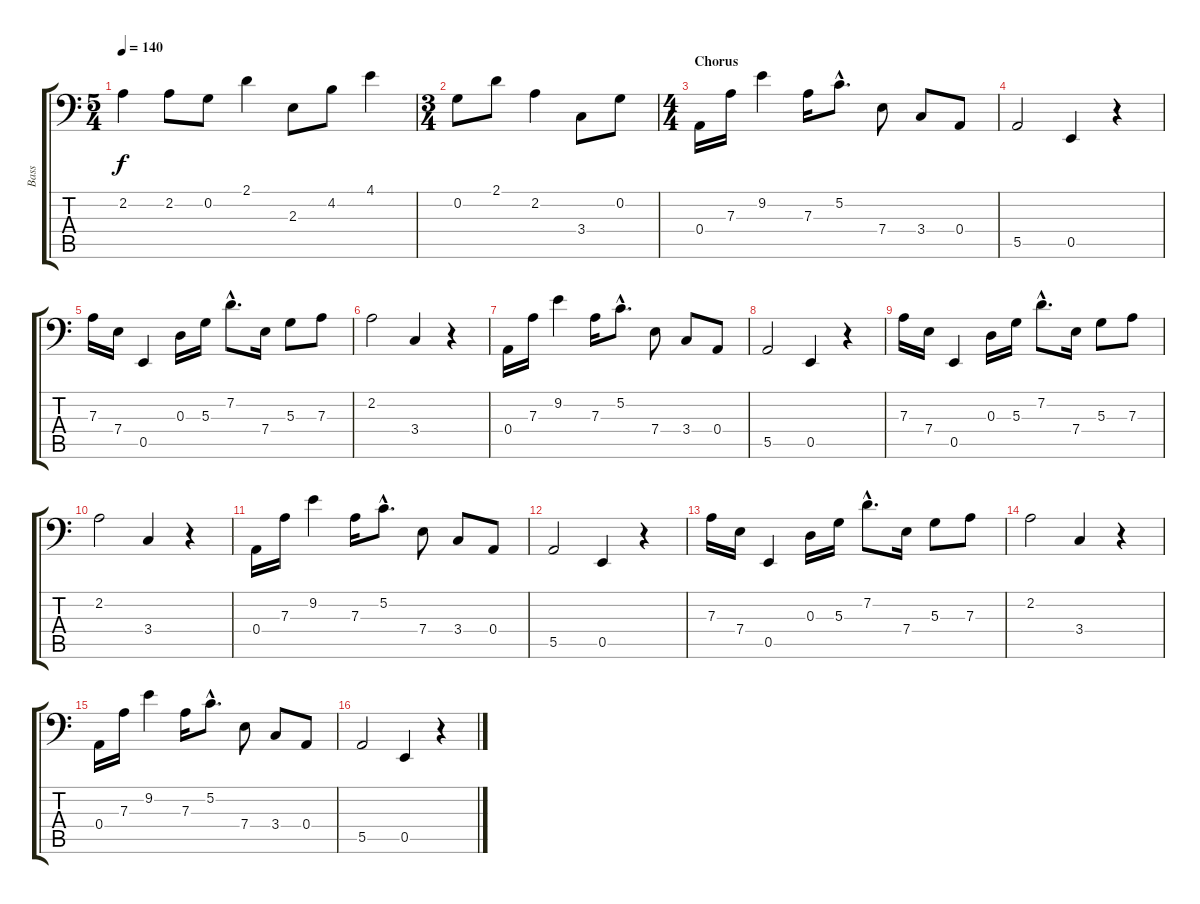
\track ("Bass" "Bass") {instrument electricbassfinger}
\staff {score tabs}
\tuning (C3 G2 D2 A1 E1 B0) {hide}
\ts (5 4)
\tempo 140
\clef f4
\ks c
2.2.4{dy f} 2.2.8 0.2.8 2.1.4 2.3.8 4.2.8 4.1.4 |
\ts (3 4)
0.2.8 2.1.8 2.2.4 3.4.8 0.2.8 |
\ts (4 4)
\section ("" "Chorus")
0.4.16 7.3.16 9.2.4 7.3.16 5.2{hac}.8{d} 7.4.8 3.4.8 0.4.8 |
5.5.2 0.5.4 r.4 |
7.3.16 7.4.16 0.5.4 0.3.16 5.3.16 7.2{hac}.8{d} 7.4.16 5.3.8 7.3.8 |
2.2.2 3.4.4 r.4 |
0.4.16 7.3.16 9.2.4 7.3.16 5.2{hac}.8{d} 7.4.8 3.4.8 0.4.8 |
5.5.2 0.5.4 r.4 |
7.3.16 7.4.16 0.5.4 0.3.16 5.3.16 7.2{hac}.8{d} 7.4.16 5.3.8 7.3.8 |
2.2.2 3.4.4 r.4 |
0.4.16 7.3.16 9.2.4 7.3.16 5.2{hac}.8{d} 7.4.8 3.4.8 0.4.8 |
5.5.2 0.5.4 r.4 |
7.3.16 7.4.16 0.5.4 0.3.16 5.3.16 7.2{hac}.8{d} 7.4.16 5.3.8 7.3.8 |
2.2.2 3.4.4 r.4 |
0.4.16 7.3.16 9.2.4 7.3.16 5.2{hac}.8{d} 7.4.8 3.4.8 0.4.8 |
5.5.2 0.5.4 r.4
